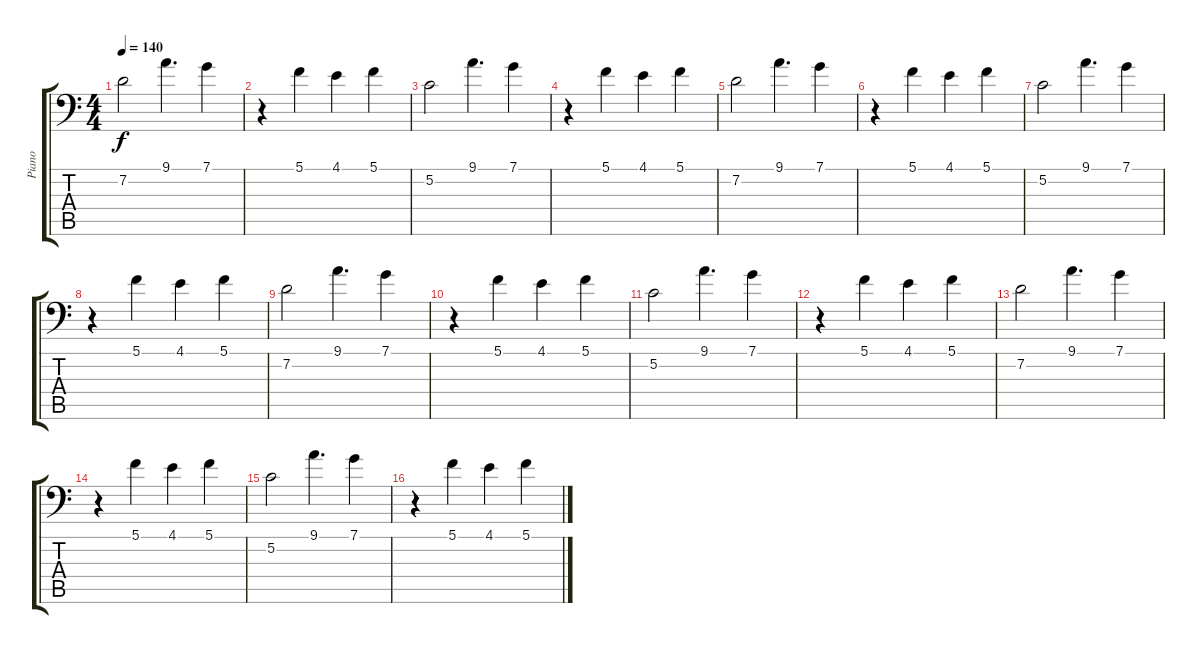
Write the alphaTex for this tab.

\track ("Piano" "Piano") {instrument acousticgrandpiano}
\staff {score tabs}
\tuning (C4 G3 Eb3 Bb2 F2 Bb1) {hide}
\ts (4 4)
\tempo 140
\clef f4
\ks c
7.2.2{dy f} 9.1.4{d} 7.1.4 |
r.4 5.1.4 4.1.4 5.1.4 |
5.2.2 9.1.4{d} 7.1.4 |
r.4 5.1.4 4.1.4 5.1.4 |
7.2.2 9.1.4{d} 7.1.4 |
r.4 5.1.4 4.1.4 5.1.4 |
5.2.2 9.1.4{d} 7.1.4 |
r.4 5.1.4 4.1.4 5.1.4 |
7.2.2 9.1.4{d} 7.1.4 |
r.4 5.1.4 4.1.4 5.1.4 |
5.2.2 9.1.4{d} 7.1.4 |
r.4 5.1.4 4.1.4 5.1.4 |
7.2.2 9.1.4{d} 7.1.4 |
r.4 5.1.4 4.1.4 5.1.4 |
5.2.2 9.1.4{d} 7.1.4 |
r.4 5.1.4 4.1.4 5.1.4
